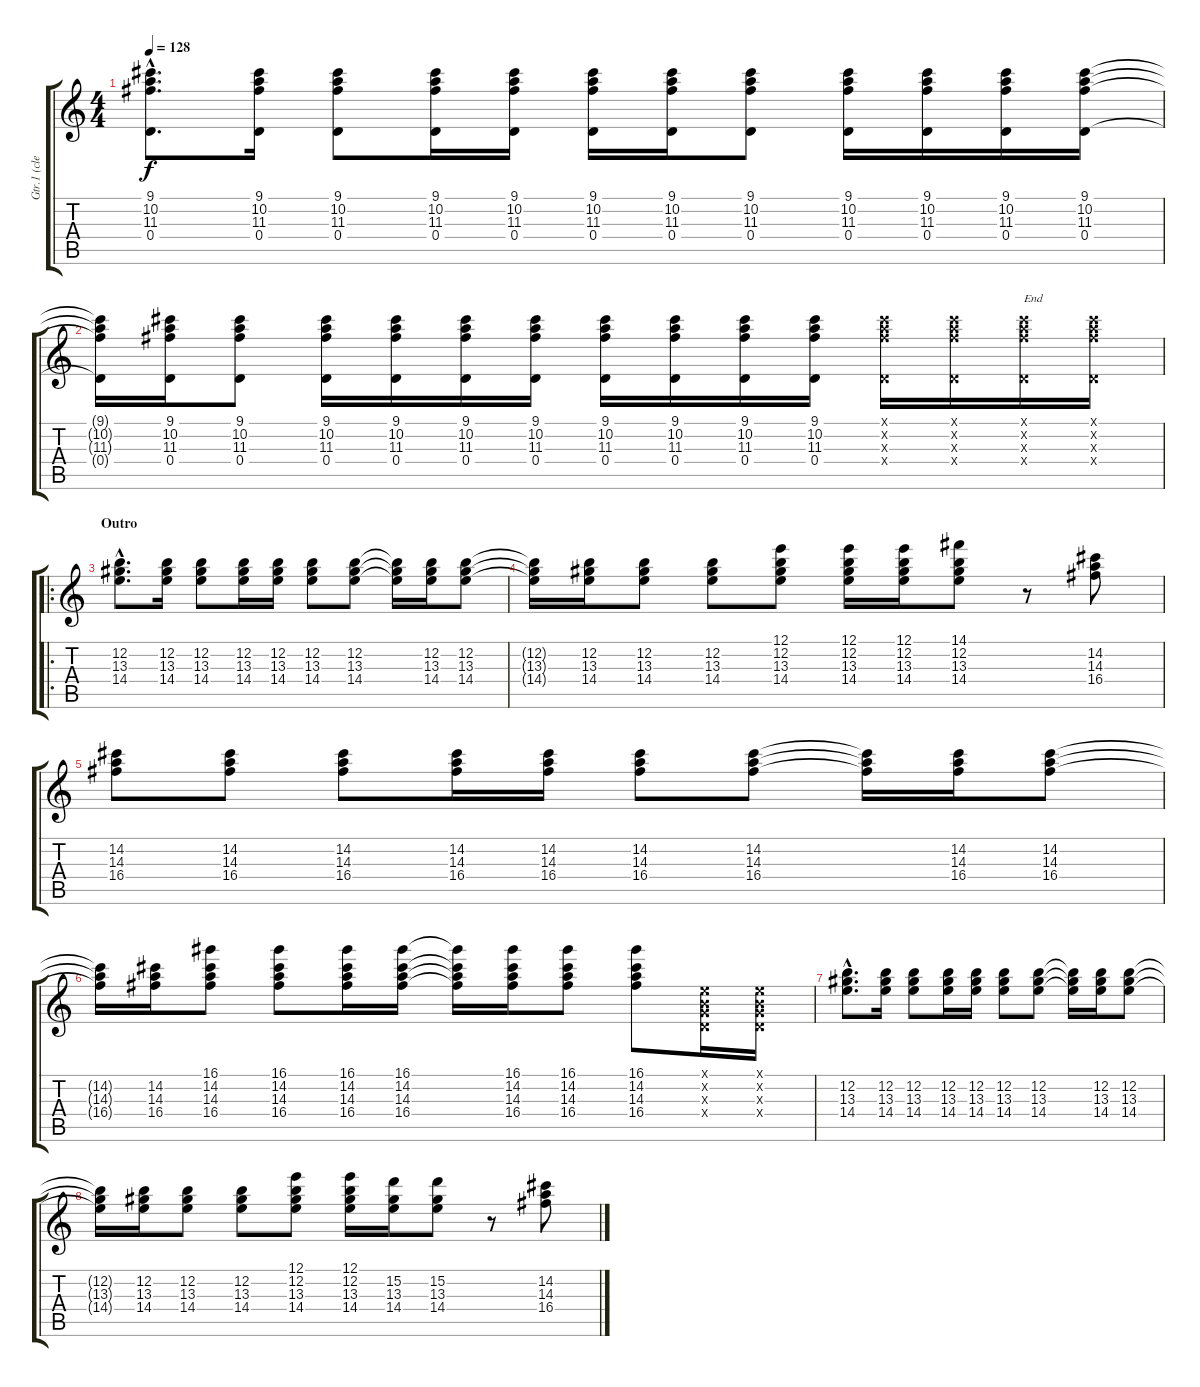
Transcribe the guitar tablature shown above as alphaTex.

\track ("Gtr.1 (clean)" "Gtr.1 (cle") {instrument electricguitarclean}
\staff {score tabs}
\tuning (E4 B3 G3 D3 A2 E2) {hide}
\ts (4 4)
\tempo 128
\clef g2
\ks c
(9.1{hac} 10.2{hac} 11.3{hac} 0.4{hac}).8{d dy f} (9.1 10.2 11.3 0.4).16 (9.1 10.2 11.3 0.4).8 (9.1 10.2 11.3 0.4).16 (9.1 10.2 11.3 0.4).16 (9.1 10.2 11.3 0.4).16 (9.1 10.2 11.3 0.4).16 (9.1 10.2 11.3 0.4).8 (9.1 10.2 11.3 0.4).16 (9.1 10.2 11.3 0.4).16 (9.1 10.2 11.3 0.4).16 (9.1 10.2 11.3 0.4).16 |
(9.1{t} 10.2{t} 11.3{t} 0.4{t}).16 (9.1 10.2 11.3 0.4).16 (9.1 10.2 11.3 0.4).8 (9.1 10.2 11.3 0.4).16 (9.1 10.2 11.3 0.4).16 (9.1 10.2 11.3 0.4).16 (9.1 10.2 11.3 0.4).16 (9.1 10.2 11.3 0.4).16 (9.1 10.2 11.3 0.4).16 (9.1 10.2 11.3 0.4).16 (9.1 10.2 11.3 0.4).16 (9.1{x} 10.2{x} 11.3{x} 0.4{x}).16 (9.1{x} 10.2{x} 11.3{x} 0.4{x}).16 (9.1{x} 10.2{x} 11.3{x} 0.4{x}).16{txt "End"} (9.1{x} 10.2{x} 11.3{x} 0.4{x}).16 |
\ro
\section ("" "Outro")
(12.2{hac} 13.3{hac} 14.4{hac}).8{d} (12.2 13.3 14.4).16 (12.2 13.3 14.4).8 (12.2 13.3 14.4).16 (12.2 13.3 14.4).16 (12.2 13.3 14.4).8 (12.2 13.3 14.4).8 (12.2{t} 13.3{t} 14.4{t}).16 (12.2 13.3 14.4).16 (12.2 13.3 14.4).8 |
(12.2{t} 13.3{t} 14.4{t}).16 (12.2 13.3 14.4).16 (12.2 13.3 14.4).8 (12.2 13.3 14.4).8 (12.1 12.2 13.3 14.4).8 (12.1 12.2 13.3 14.4).16 (12.1 12.2 13.3 14.4).16 (14.1 12.2 13.3 14.4).8 r.8 (14.2 14.3 16.4).8 |
(14.2 14.3 16.4).8 (14.2 14.3 16.4).8 (14.2 14.3 16.4).8 (14.2 14.3 16.4).16 (14.2 14.3 16.4).16 (14.2 14.3 16.4).8 (14.2 14.3 16.4).8 (14.2{t} 14.3{t} 16.4{t}).16 (14.2 14.3 16.4).16 (14.2 14.3 16.4).8 |
(14.2{t} 14.3{t} 16.4{t}).16 (14.2 14.3 16.4).16 (16.1 14.2 14.3 16.4).8 (16.1 14.2 14.3 16.4).8 (16.1 14.2 14.3 16.4).16 (16.1 14.2 14.3 16.4).16 (16.1{t} 14.2{t} 14.3{t} 16.4{t}).16 (16.1 14.2 14.3 16.4).16 (16.1 14.2 14.3 16.4).8 (16.1 14.2 14.3 16.4).8 (0.1{x} 0.2{x} 0.3{x} 0.4{x}).16 (0.1{x} 0.2{x} 0.3{x} 0.4{x}).16 |
(12.2{hac} 13.3{hac} 14.4{hac}).8{d} (12.2 13.3 14.4).16 (12.2 13.3 14.4).8 (12.2 13.3 14.4).16 (12.2 13.3 14.4).16 (12.2 13.3 14.4).8 (12.2 13.3 14.4).8 (12.2{t} 13.3{t} 14.4{t}).16 (12.2 13.3 14.4).16 (12.2 13.3 14.4).8 |
(12.2{t} 13.3{t} 14.4{t}).16 (12.2 13.3 14.4).16 (12.2 13.3 14.4).8 (12.2 13.3 14.4).8 (12.1 12.2 13.3 14.4).8 (12.1 12.2 13.3 14.4).16 (15.2 13.3 14.4).16 (15.2 13.3 14.4).8 r.8 (14.2 14.3 16.4).8
